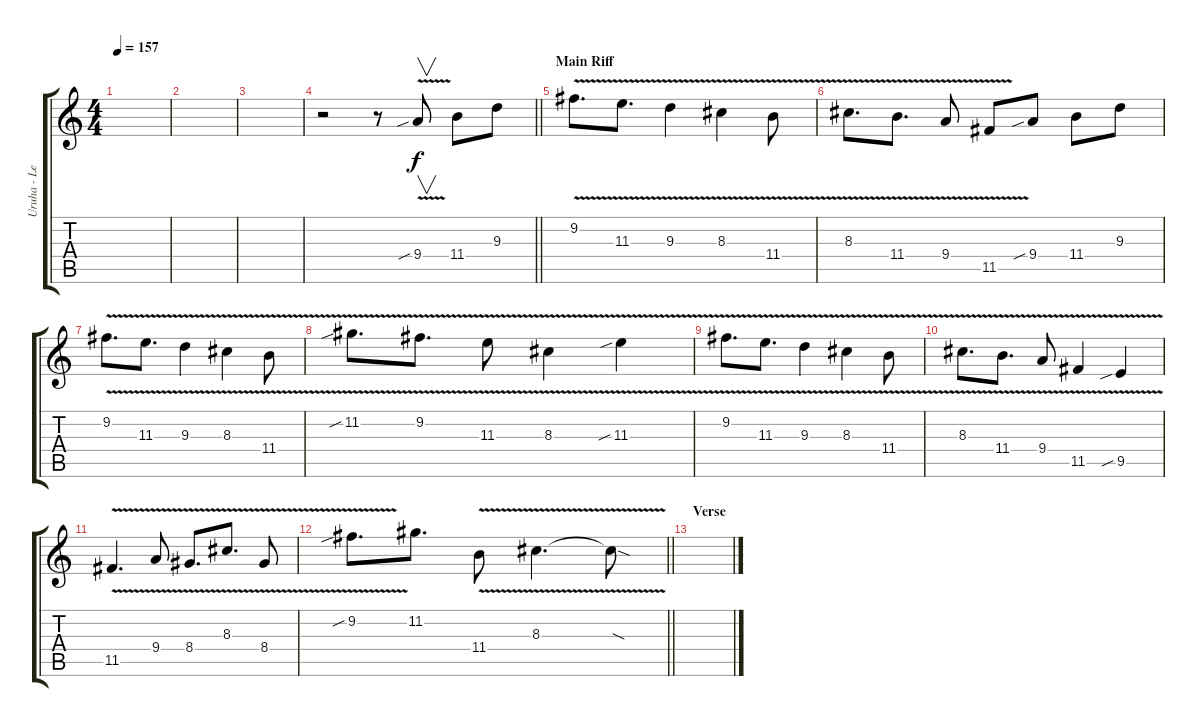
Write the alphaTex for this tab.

\track ("Uruha - Lead Guitar 2" "Uruha - Le") {instrument distortionguitar}
\staff {score tabs}
\tuning (D4 A3 F3 C3 G2 D2) {hide}
\ts (4 4)
\tempo 157
\clef g2
\ks c
|
|
|
\barLineRight lightlight
r.2 r.8 9.4{v sib}.8{v} 11.4.8 9.3.8 |
\section ("" "Main Riff")
9.2{v}.8{d} 11.3{v}.8{d} 9.3{v}.4 8.3{v}.4 11.4{v}.8 |
8.3{v}.8{d} 11.4{v}.8{d} 9.4{v}.8 11.5{v}.8 9.4{sib}.8 11.4.8 9.3.8 |
9.2{v}.8{d} 11.3{v}.8{d} 9.3{v}.4 8.3{v}.4 11.4{v}.8 |
11.2{v sib}.8{d} 9.2{v}.8{d} 11.3{v}.8 8.3{v}.4 11.3{v sib}.4 |
9.2{v}.8{d} 11.3{v}.8{d} 9.3{v}.4 8.3{v}.4 11.4{v}.8 |
8.3{v}.8{d} 11.4{v}.8{d} 9.4{v}.8 11.5{v}.4 9.5{v sib}.4 |
11.5{v}.4{d} 9.4{v}.8 8.4{v}.8{d} 8.3{v}.8{d} 8.4{v}.8 |
\barLineRight lightlight
9.2{v sib}.8{d} 11.2.8{d} 11.4{v}.8 8.3{v}.4{d} 8.3{sod t}.8 |
\section ("" "Verse")
